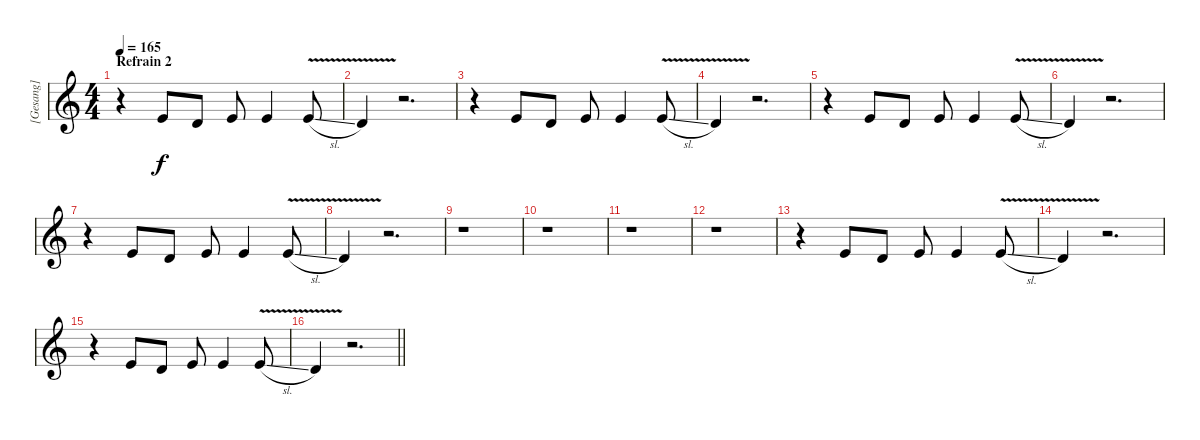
\track ("[Gesang]" "[Gesang]") {instrument baritonesax}
\staff {score}
\tuning (E4 B3 G3 D3 A2 E2) {hide}
\ts (4 4)
\section ("" "Refrain 2")
\tempo 165
\clef g2
\ks c
r.4{dy f} 5.2.8 3.2.8 5.2.8 5.2.4 5.2{v sl}.8 |
3.2{v}.4 r.2{d} |
r.4 5.2.8 3.2.8 5.2.8 5.2.4 5.2{v sl}.8 |
3.2{v}.4 r.2{d} |
r.4 5.2.8 3.2.8 5.2.8 5.2.4 5.2{v sl}.8 |
3.2{v}.4 r.2{d} |
r.4 5.2.8 3.2.8 5.2.8 5.2.4 5.2{v sl}.8 |
3.2{v}.4 r.2{d} |
r.1 |
r.1 |
r.1 |
r.1 |
r.4 5.2.8 3.2.8 5.2.8 5.2.4 5.2{v sl}.8 |
3.2{v}.4 r.2{d} |
r.4 5.2.8 3.2.8 5.2.8 5.2.4 5.2{v sl}.8 |
\barLineRight lightlight
3.2{v}.4 r.2{d}
